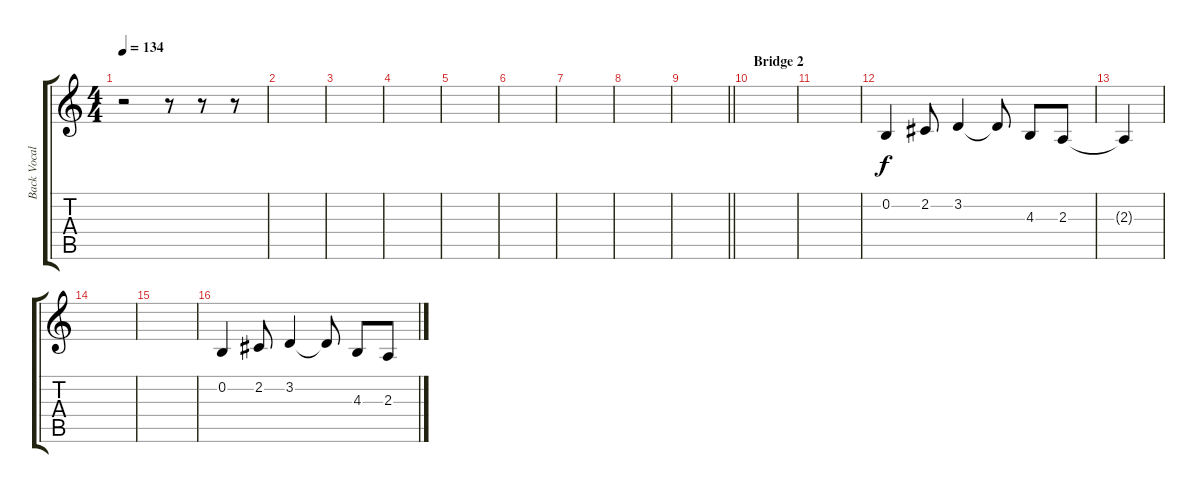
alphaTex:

\track ("Back Vocals" "Back Vocal") {instrument choiraahs}
\staff {score tabs}
\tuning (E4 B3 G3 D3 A2 E2) {hide}
\ts (4 4)
\tempo 134
\clef g2
\ks c
r.2{dy f} r.8 r.8 r.8 |
|
|
|
|
|
|
|
\barLineRight lightlight
|
\section ("" "Bridge 2")
|
|
0.2.4 2.2.8 3.2.4 3.2{t}.8 4.3.8 2.3.8 |
2.3{t}.4 |
|
|
0.2.4 2.2.8 3.2.4 3.2{t}.8 4.3.8 2.3.8
